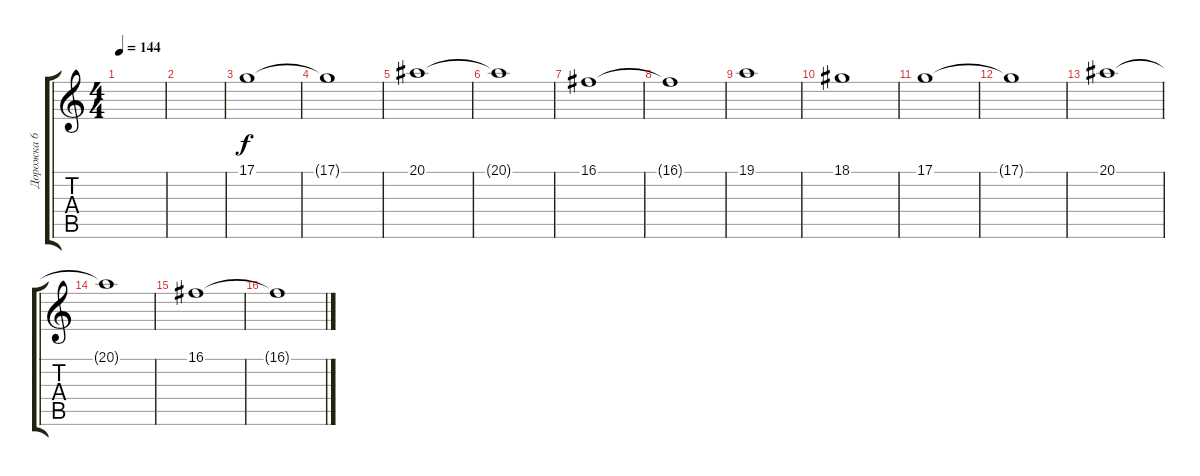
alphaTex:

\track ("Дорожка 6" "Дорожка 6") {instrument stringensemble1}
\staff {score tabs}
\tuning (D4 A3 F3 C3 G2 D2) {hide}
\ts (4 4)
\tempo 144
\clef g2
\ks c
|
|
17.1.1 |
17.1{t}.1 |
20.1.1 |
20.1{t}.1 |
16.1.1 |
16.1{t}.1 |
19.1.1 |
18.1.1 |
17.1.1 |
17.1{t}.1 |
20.1.1 |
20.1{t}.1 |
16.1.1 |
16.1{t}.1
